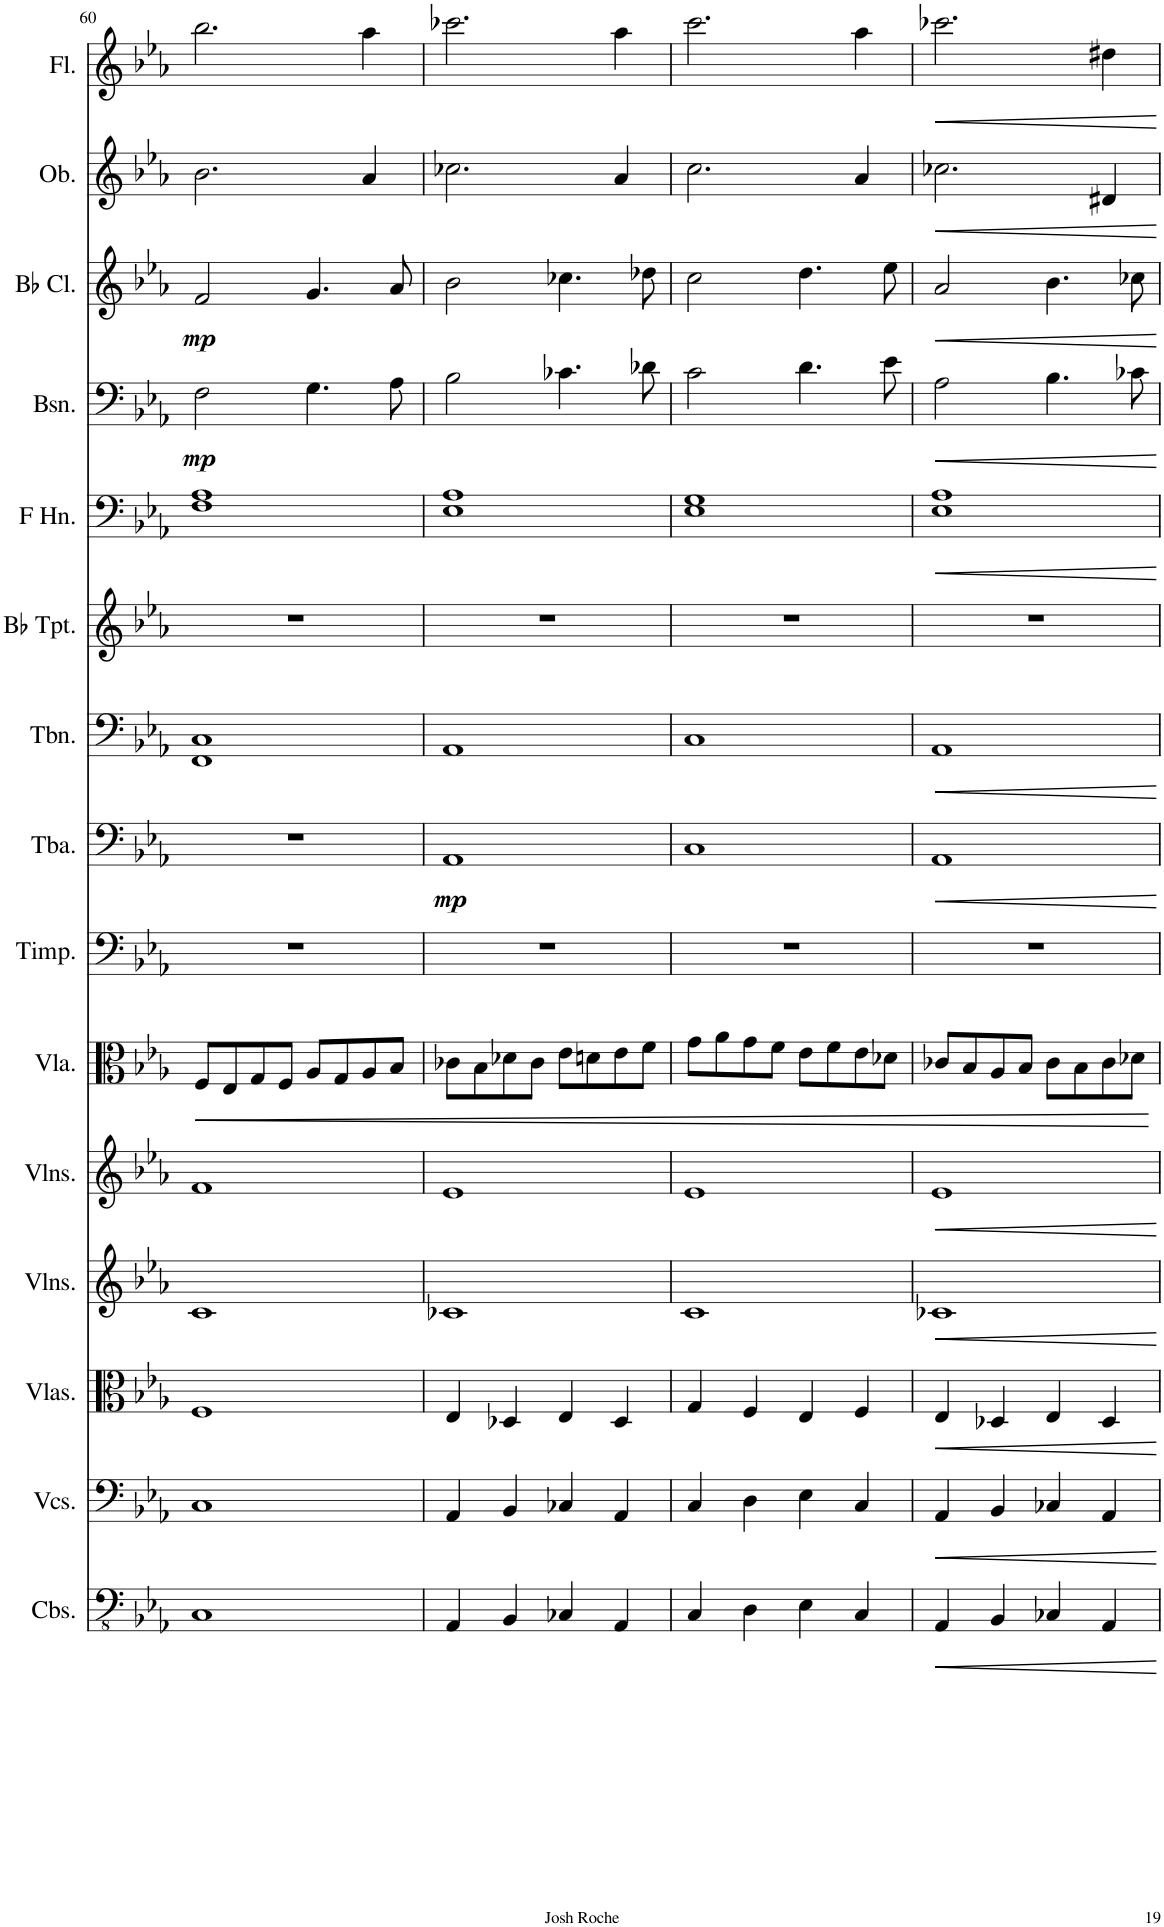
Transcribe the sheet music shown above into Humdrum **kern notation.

**kern	**kern	**kern	**kern	**kern	**kern	**dynam	**kern	**kern	**dynam	**kern	**kern	**kern	**kern	**dynam	**kern	**dynam	**kern	**kern
*part15	*part14	*part13	*part12	*part11	*part10	*part10	*part9	*part8	*part8	*part7	*part6	*part5	*part4	*part4	*part3	*part3	*part2	*part1
*staff15	*staff14	*staff13	*staff12	*staff11	*staff10	*staff10	*staff9	*staff8	*staff8	*staff7	*staff6	*staff5	*staff4	*staff4	*staff3	*staff3	*staff2	*staff1
*I"Contrabasses	*I"Violoncellos	*I"Violas	*I"Violins	*I"Violins	*I"Viola	*	*I"Timpani	*I"Tuba	*	*I"Trombone	*I"Bb Trumpet	*I"Horn in F	*I"Bassoon	*	*I"Bb Clarinet	*	*I"Oboe	*I"Flute
*I'Cbs.	*I'Vcs.	*I'Vlas.	*I'Vlns.	*I'Vlns.	*I'Vla.	*	*I'Timp.	*I'Tba.	*	*I'Tbn.	*I'Bb Tpt.	*	*I'Bsn.	*	*I'Bb Cl.	*	*I'Ob.	*I'Fl.
!!LO:PB:g=z
*clefFv4	*clefF4	*clefC3	*clefG2	*clefG2	*clefC3	*	*clefF4	*clefF4	*	*clefF4	*clefG2	*clefF4	*clefF4	*	*clefG2	*	*clefG2	*clefG2
*	*	*	*	*	*	*	*	*	*	*	*ITrd1c2	*ITrd4c7	*	*	*ITrd1c2	*	*	*
*k[b-e-a-]	*k[b-e-a-]	*k[b-e-a-]	*k[b-e-a-]	*k[b-e-a-]	*k[b-e-a-]	*	*k[b-e-a-]	*k[b-e-a-]	*	*k[b-e-a-]	*k[b-e-a-]	*k[b-e-a-]	*k[b-e-a-]	*	*k[b-e-a-]	*	*k[b-e-a-]	*k[b-e-a-]
*M4/4	*M4/4	*M4/4	*M4/4	*M4/4	*M4/4	*	*M4/4	*M4/4	*	*M4/4	*M4/4	*M4/4	*M4/4	*	*M4/4	*	*M4/4	*M4/4
=60	=60	=60	=60	=60	=60	=60	=60	=60	=60	=60	=60	=60	=60	=60	=60	=60	=60	=60
!	!	!	!	!	!	!LO:HP:b	!	!	!	!	!	!	!	!LO:DY:b	!	!LO:DY:b	!	!
1CC	1C	1F	1c	1f	8F/L	<	1r	1r	.	1FF 1C	1r	1F 1A-	2F\	mp	2f/	mp	2.b-\	2.bb-\
.	.	.	.	.	8E-/	.	.	.	.	.	.	.	.	.	.	.	.	.
.	.	.	.	.	8G/	.	.	.	.	.	.	.	.	.	.	.	.	.
.	.	.	.	.	8F/J	.	.	.	.	.	.	.	.	.	.	.	.	.
.	.	.	.	.	8A-/L	.	.	.	.	.	.	.	4.G\	.	4.g/	.	.	.
.	.	.	.	.	8G/	.	.	.	.	.	.	.	.	.	.	.	.	.
.	.	.	.	.	8A-/	.	.	.	.	.	.	.	.	.	.	.	4a-/	4aa-\
.	.	.	.	.	8B-/J	.	.	.	.	.	.	.	8A-\	.	8a-/	.	.	.
=61	=61	=61	=61	=61	=61	=61	=61	=61	=61	=61	=61	=61	=61	=61	=61	=61	=61	=61
!	!	!	!	!	!	!	!	!	!LO:DY:b	!	!	!	!	!	!	!	!	!
4AAA-/	4AA-/	4E-/	1c-X	1e-	8c-X\L	.	1r	1AA-	mp	1AA-	1r	1E- 1A-	2B-\	.	2b-\	.	2.cc-X\	2.ccc-X\
.	.	.	.	.	8B-\	.	.	.	.	.	.	.	.	.	.	.	.	.
4BBB-/	4BB-/	4D-X/	.	.	8d-X\	.	.	.	.	.	.	.	.	.	.	.	.	.
.	.	.	.	.	8c-\J	.	.	.	.	.	.	.	.	.	.	.	.	.
4CC-X/	4C-X/	4E-/	.	.	8e-\L	.	.	.	.	.	.	.	4.c-X\	.	4.cc-X\	.	.	.
.	.	.	.	.	8dn\	.	.	.	.	.	.	.	.	.	.	.	.	.
4AAA-/	4AA-/	4D-/	.	.	8e-\	.	.	.	.	.	.	.	.	.	.	.	4a-/	4aa-\
.	.	.	.	.	8f\J	.	.	.	.	.	.	.	8d-X\	.	8dd-X\	.	.	.
=62	=62	=62	=62	=62	=62	=62	=62	=62	=62	=62	=62	=62	=62	=62	=62	=62	=62	=62
4CC/	4C/	4G/	1c	1e-	8g\L	.	1r	1C	.	1C	1r	1E- 1G	2c\	.	2cc\	.	2.cc\	2.ccc\
.	.	.	.	.	8a-\	.	.	.	.	.	.	.	.	.	.	.	.	.
4DD\	4D\	4F/	.	.	8g\	.	.	.	.	.	.	.	.	.	.	.	.	.
.	.	.	.	.	8f\J	.	.	.	.	.	.	.	.	.	.	.	.	.
4EE-\	4E-\	4E-/	.	.	8e-\L	.	.	.	.	.	.	.	4.d\	.	4.dd\	.	.	.
.	.	.	.	.	8f\	.	.	.	.	.	.	.	.	.	.	.	.	.
4CC/	4C/	4F/	.	.	8e-\	.	.	.	.	.	.	.	.	.	.	.	4a-/	4aa-\
.	.	.	.	.	8d-X\J	.	.	.	.	.	.	.	8e-\	.	8ee-\	.	.	.
=63	=63	=63	=63	=63	=63	=63	=63	=63	=63	=63	=63	=63	=63	=63	=63	=63	=63	=63
4AAA-/	4AA-/	4E-/	1c-X	1e-	8c-X/L	.	1r	1AA-	.	1AA-	1r	1E- 1A-	2A-\	.	2a-/	.	2.cc-X\	2.ccc-X\
.	.	.	.	.	8B-/	.	.	.	.	.	.	.	.	.	.	.	.	.
4BBB-/	4BB-/	4D-X/	.	.	8A-/	.	.	.	.	.	.	.	.	.	.	.	.	.
.	.	.	.	.	8B-/J	.	.	.	.	.	.	.	.	.	.	.	.	.
4CC-X/	4C-X/	4E-/	.	.	8c-\L	.	.	.	.	.	.	.	4.B-\	.	4.b-\	.	.	.
.	.	.	.	.	8B-\	.	.	.	.	.	.	.	.	.	.	.	.	.
4AAA-/	4AA-/	4D-/	.	.	8c-\	.	.	.	.	.	.	.	.	.	.	.	4d#X/	4dd#X\
.	.	.	.	.	8d-X\J	.	.	.	.	.	.	.	8c-X\	.	8cc-X\	.	.	.
.	.	.	.	.	.	[	.	.	.	.	.	.	.	.	.	.	.	.
=	=	=	=	=	=	=	=	=	=	=	=	=	=	=	=	=	=	=
*-	*-	*-	*-	*-	*-	*-	*-	*-	*-	*-	*-	*-	*-	*-	*-	*-	*-	*-
